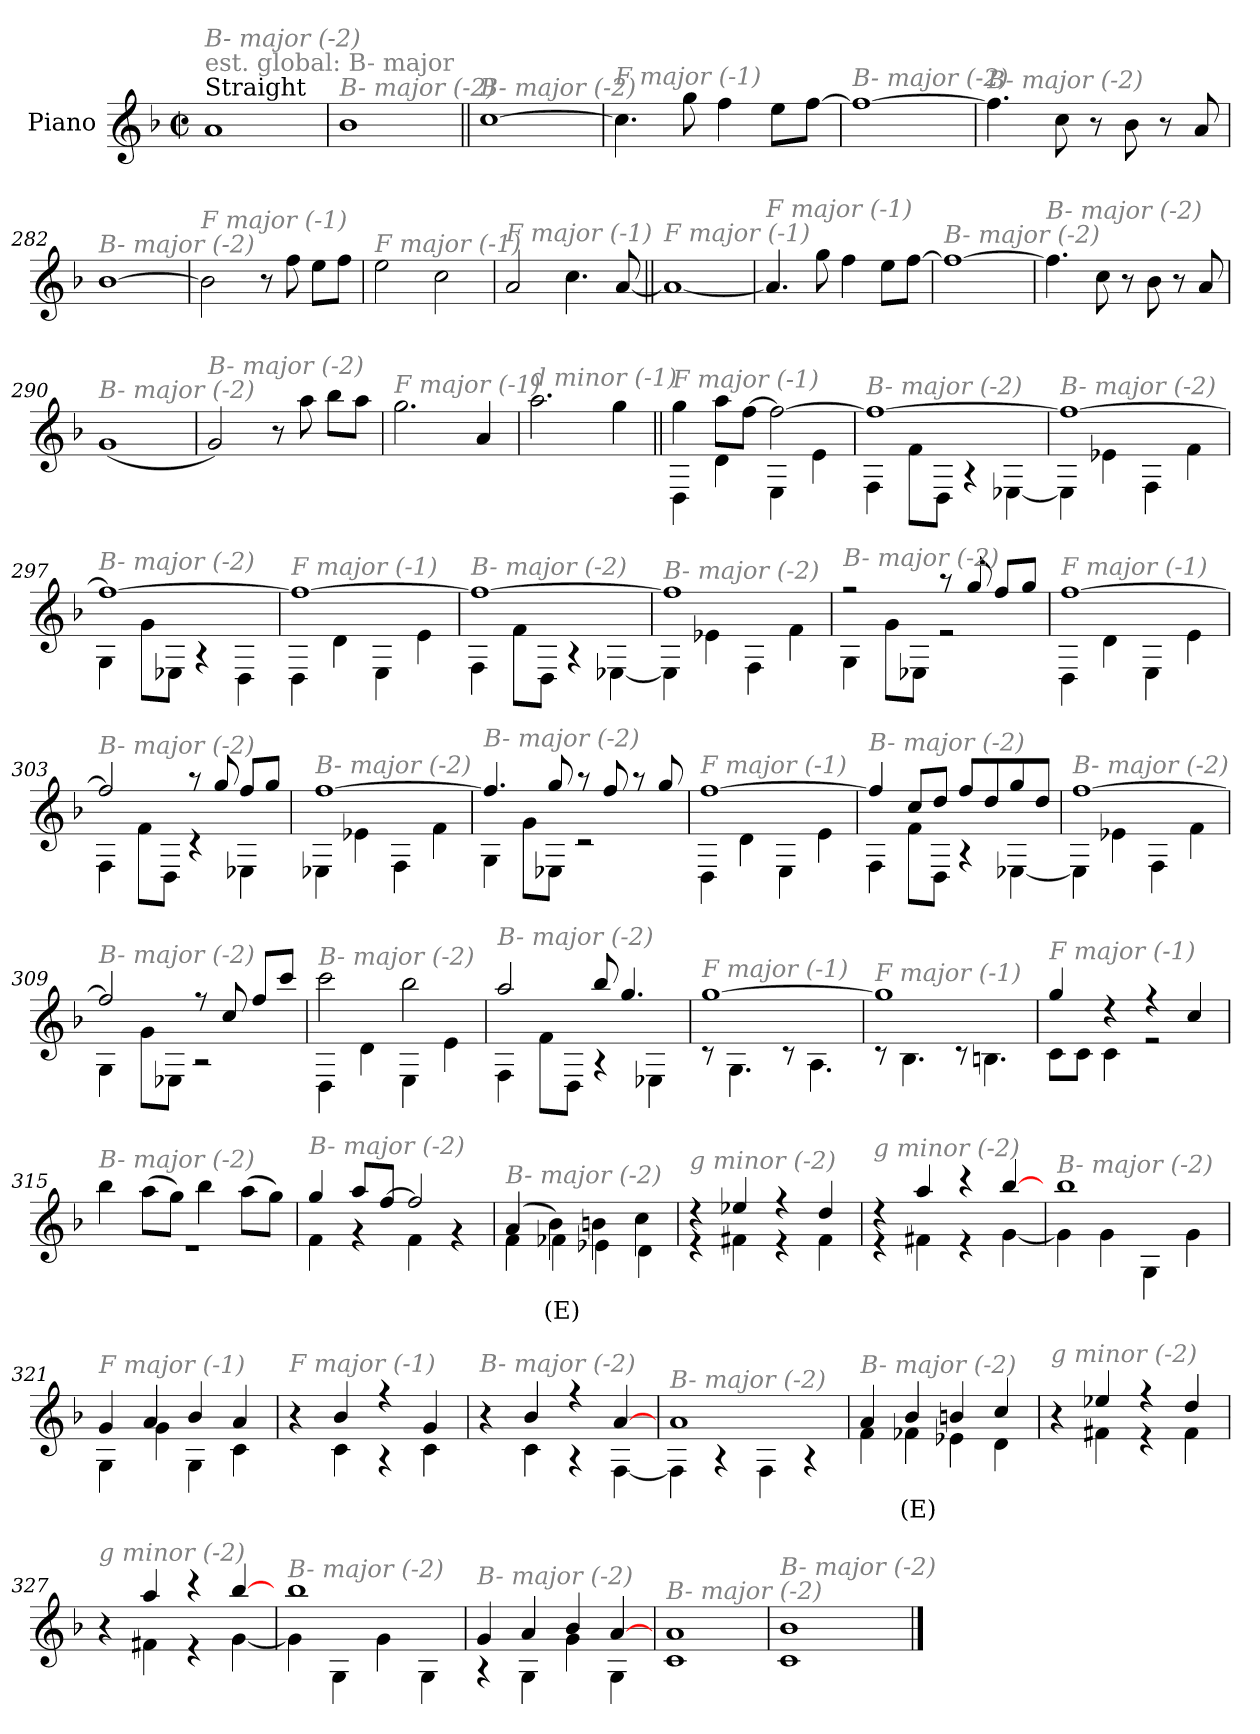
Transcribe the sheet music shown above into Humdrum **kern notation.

**kern	**text
*part1	*part1
*staff1	*staff1
*I"Piano	*
*I'Pno.	*
*clefG2	*
*k[b-]	*
*M2/2	*
*met(c|)	*
*MM192	*
=1	=1
!LO:TX:a:t=Straight	!
!LO:TX:a:color=#808080:t=est. global&colon; B- major	!
!LO:TX:i:color=#808080:t=B- major (-2)	!
1a	.
=277	=277
!LO:TX:i:color=#808080:t=B- major (-2)	!
1b-	.
=278||	=278||
!LO:TX:i:color=#808080:t=B- major (-2)	!
[1cc	.
=279	=279
!LO:TX:i:color=#808080:t=F major (-1)	!
4.cc\]	.
8gg\	.
4ff\	.
8ee\L	.
[8ff\J	.
=280	=280
!LO:TX:i:color=#808080:t=B- major (-2)	!
1ff_	.
=281	=281
!LO:TX:i:color=#808080:t=B- major (-2)	!
4.ff\]	.
8cc\	.
8r	.
8b-\	.
8r	.
8a/	.
!!LO:LB:g=z
=282	=282
!LO:TX:i:color=#808080:t=B- major (-2)	!
[1b-	.
=283	=283
!LO:TX:i:color=#808080:t=F major (-1)	!
2b-\]	.
8r	.
8ff\	.
8ee\L	.
8ff\J	.
=284	=284
!LO:TX:i:color=#808080:t=F major (-1)	!
2ee\	.
2cc\	.
=285	=285
!LO:TX:i:color=#808080:t=F major (-1)	!
2a/	.
4.cc\	.
[8a/	.
!!LO:LB:g=z
=286||	=286||
!LO:TX:i:color=#808080:t=F major (-1)	!
1a_	.
=287	=287
!LO:TX:i:color=#808080:t=F major (-1)	!
4.a/]	.
8gg\	.
4ff\	.
8ee\L	.
[8ff\J	.
=288	=288
!LO:TX:i:color=#808080:t=B- major (-2)	!
1ff_	.
=289	=289
!LO:TX:i:color=#808080:t=B- major (-2)	!
4.ff\]	.
8cc\	.
8r	.
8b-\	.
8r	.
8a/	.
!!LO:LB:g=z
=290	=290
!LO:TX:i:color=#808080:t=B- major (-2)	!
(<1g	.
=291	=291
!LO:TX:i:color=#808080:t=B- major (-2)	!
2g/)	.
8r	.
8aa\	.
8bb-\L	.
8aa\J	.
=292	=292
!LO:TX:i:color=#808080:t=F major (-1)	!
2.gg\	.
4a/	.
=293	=293
!LO:TX:i:color=#808080:t=d minor (-1)	!
2.aa\	.
4gg\	.
!!LO:LB:g=z
=294||	=294||
*^	*
!LO:TX:i:color=#808080:t=F major (-1)	!	!
4gg\	4D\	.
8aa\L	4d\	.
[8ff\J	.	.
2ff\_	4E\	.
.	4e\	.
=295	=295	=295
!LO:TX:i:color=#808080:t=B- major (-2)	!	!
1ff_	4F\	.
.	8f\L	.
.	8D\J	.
.	4rA	.
.	[4E-X\	.
=296	=296	=296
!LO:TX:i:color=#808080:t=B- major (-2)	!	!
1ff_	4E-\]	.
.	4e-X\	.
.	4F\	.
.	4f\	.
=297	=297	=297
!LO:TX:i:color=#808080:t=B- major (-2)	!	!
1ff_	4G\	.
.	8g\L	.
.	8E-X\J	.
.	4rA	.
.	4D\	.
!!LO:LB:g=z	!!
=298	=298	=298
!LO:TX:i:color=#808080:t=F major (-1)	!	!
1ff_	4D\	.
.	4d\	.
.	4E\	.
.	4e\	.
=299	=299	=299
!LO:TX:i:color=#808080:t=B- major (-2)	!	!
1ff_	4F\	.
.	8f\L	.
.	8D\J	.
.	4rA	.
.	[4E-X\	.
=300	=300	=300
!LO:TX:i:color=#808080:t=B- major (-2)	!	!
1ff]	4E-\]	.
.	4e-X\	.
.	4F\	.
.	4f\	.
=301	=301	=301
!LO:TX:i:color=#808080:t=B- major (-2)	!	!
2r	4G\	.
.	8g\L	.
.	8E-X\J	.
8r	2re	.
8gg/	.	.
8ff/L	.	.
8gg/J	.	.
!!LO:LB:g=z	!!
=302	=302	=302
!LO:TX:i:color=#808080:t=F major (-1)	!	!
[1ff	4D\	.
.	4d\	.
.	4E\	.
.	4e\	.
=303	=303	=303
!LO:TX:i:color=#808080:t=B- major (-2)	!	!
2ff/]	4F\	.
.	8f\L	.
.	8D\J	.
8r	4rc	.
8gg/	.	.
8ff/L	4E-X\	.
8gg/J	.	.
=304	=304	=304
!LO:TX:i:color=#808080:t=B- major (-2)	!	!
[1ff	4E-X\	.
.	4e-X\	.
.	4F\	.
.	4f\	.
=305	=305	=305
!LO:TX:i:color=#808080:t=B- major (-2)	!	!
4.ff/]	4G\	.
.	8g\L	.
8gg/	8E-X\J	.
8r	2rc	.
8ff/	.	.
8r	.	.
8gg/	.	.
!!LO:LB:g=z	!!
=306	=306	=306
!LO:TX:i:color=#808080:t=F major (-1)	!	!
[1ff	4D\	.
.	4d\	.
.	4E\	.
.	4e\	.
=307	=307	=307
!LO:TX:i:color=#808080:t=B- major (-2)	!	!
4ff/]	4F\	.
8cc/L	8f\L	.
8dd/J	8D\J	.
8ff/L	4rA	.
8dd/	.	.
8gg/	[4E-X\	.
8dd/J	.	.
=308	=308	=308
!LO:TX:i:color=#808080:t=B- major (-2)	!	!
[1ff	4E-\]	.
.	4e-X\	.
.	4F\	.
.	4f\	.
=309	=309	=309
!LO:TX:i:color=#808080:t=B- major (-2)	!	!
2ff/]	4G\	.
.	8g\L	.
.	8E-X\J	.
8r	2rA	.
8cc/	.	.
8ff/L	.	.
8ccc/J	.	.
!!LO:LB:g=z	!!
=310	=310	=310
!LO:TX:i:color=#808080:t=B- major (-2)	!	!
2ccc\	4D\	.
.	4d\	.
2bb-\	4E\	.
.	4e\	.
=311	=311	=311
!LO:TX:i:color=#808080:t=B- major (-2)	!	!
2aa/	4F\	.
.	8f\L	.
.	8D\J	.
8bb-/	4r	.
4.gg/	.	.
.	4E-X\	.
=312	=312	=312
!LO:TX:i:color=#808080:t=F major (-1)	!	!
[1gg	8rc	.
.	4.G\	.
.	8rc	.
.	4.A\	.
=313	=313	=313
!LO:TX:i:color=#808080:t=F major (-1)	!	!
1gg]	8rc	.
.	4.B-\	.
.	8rc	.
.	4.Bn\	.
!!LO:LB:g=z	!!
=314	=314	=314
!LO:TX:i:color=#808080:t=F major (-1)	!	!
4gg/	8c\L	.
.	8c\J	.
4rdd	4c\	.
4r	2re	.
4cc/	.	.
=315	=315	=315
!LO:TX:i:color=#808080:t=B- major (-2)	!	!
4bb-\	1re	.
(>8aa\L	.	.
8gg\J)	.	.
4bb-\	.	.
(>8aa\L	.	.
8gg\J)	.	.
=316	=316	=316
!LO:TX:i:color=#808080:t=B- major (-2)	!	!
4gg/	4f\	.
8aa/L	4rg	.
[8ff/J	.	.
2ff/]	4f\	.
.	4rg	.
=317	=317	=317
!LO:TX:i:color=#808080:t=B- major (-2)	!	!
(>4a/	4f\	.
4b-\)	4f-Xi\	(E)
4bn\	4e-X\	.
4cc\	4d\	.
!!LO:PB:g=z	!!
=318	=318	=318
!LO:TX:i:color=#808080:t=g minor (-2)	!	!
4rdd	4r	.
4ee-X/	4f#X\	.
4r	4r	.
4dd/	4f#\	.
=319	=319	=319
!LO:TX:i:color=#808080:t=g minor (-2)	!	!
4rdd	4r	.
4aa/	4f#X\	.
4r	4r	.
[4bb-/	[4g\	.
=320	=320	=320
!LO:TX:i:color=#808080:t=B- major (-2)	!	!
1bb-	4g\]	.
.	4g\	.
.	4G\	.
.	4g\	.
=321	=321	=321
!LO:TX:i:color=#808080:t=F major (-1)	!	!
4g/	4G\	.
4a/	4g\	.
4b-/	4G\	.
4a/	4c\	.
!!LO:LB:g=z	!!
=322	=322	=322
!LO:TX:i:color=#808080:t=F major (-1)	!	!
4r	4ryy	.
4b-/	4c\	.
4r	4r	.
4g/	4c\	.
=323	=323	=323
!LO:TX:i:color=#808080:t=B- major (-2)	!	!
4r	4ryy	.
4b-/	4c\	.
4r	4r	.
[4a/	[4F\	.
=324	=324	=324
!LO:TX:i:color=#808080:t=B- major (-2)	!	!
1a	4F\]	.
.	4r	.
.	4F\	.
.	4r	.
=325	=325	=325
!LO:TX:i:color=#808080:t=B- major (-2)	!	!
4a/	4f\	.
4b-/	4f-Xi\	(E)
4bn/	4e-X\	.
4cc/	4d\	.
!!LO:LB:g=z	!!
=326	=326	=326
!LO:TX:i:color=#808080:t=g minor (-2)	!	!
4r	4ryy	.
4ee-X/	4f#X\	.
4r	4r	.
4dd/	4f#\	.
=327	=327	=327
!LO:TX:i:color=#808080:t=g minor (-2)	!	!
4r	4ryy	.
4aa/	4f#X\	.
4r	4r	.
[4bb-/	[4g\	.
=328	=328	=328
!LO:TX:i:color=#808080:t=B- major (-2)	!	!
1bb-	4g\]	.
.	4G\	.
.	4g\	.
.	4G\	.
=329	=329	=329
!LO:TX:i:color=#808080:t=B- major (-2)	!	!
4g/	4r	.
4a/	4G\	.
4b-/	4g\	.
[4a/	4G\	.
=330	=330	=330
!LO:TX:i:color=#808080:t=B- major (-2)	!	!
1a	1c	.
=331	=331	=331
!LO:TX:i:color=#808080:t=B- major (-2)	!	!
1b-	1c	.
*v	*v	*
==	==
*-	*-
